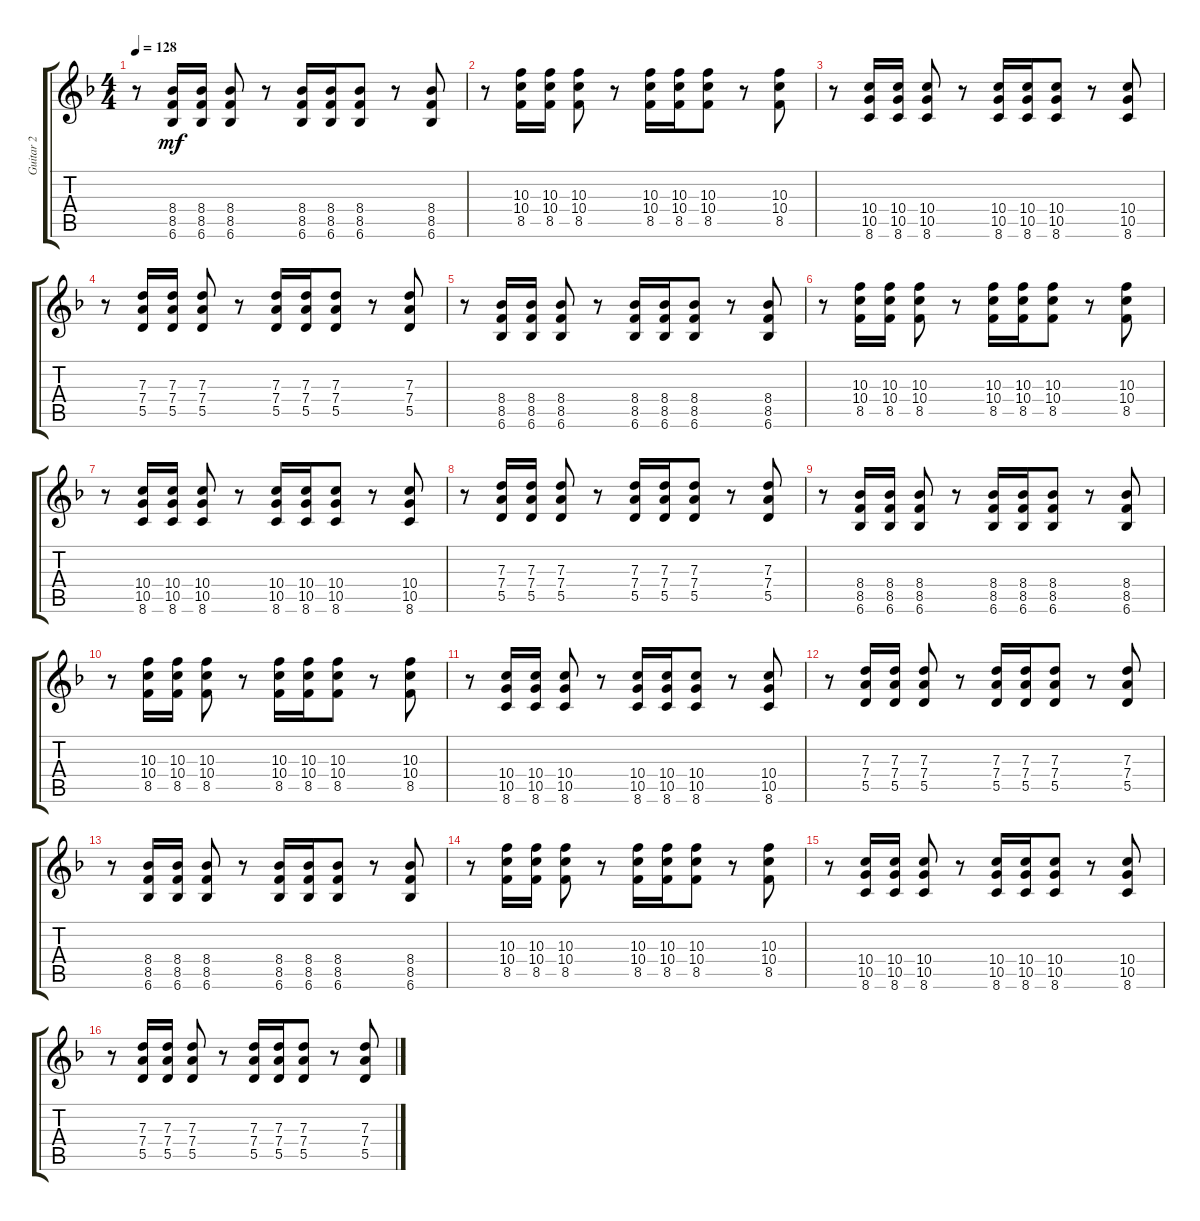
\track ("Guitar 2" "Guitar 2") {instrument electricguitarclean}
\staff {score tabs}
\tuning (E4 B3 G3 D3 A2 E2) {hide}
\ts (4 4)
\tempo 128
\clef g2
\ks f
r.8{dy mf} (8.4 8.5 6.6).16 (8.4 8.5 6.6).16 (8.4 8.5 6.6).8 r.8 (8.4 8.5 6.6).16 (8.4 8.5 6.6).16 (8.4 8.5 6.6).8 r.8 (8.4 8.5 6.6).8 |
r.8 (10.3 10.4 8.5).16 (10.3 10.4 8.5).16 (10.3 10.4 8.5).8 r.8 (10.3 10.4 8.5).16 (10.3 10.4 8.5).16 (10.3 10.4 8.5).8 r.8 (10.3 10.4 8.5).8 |
r.8 (10.4 10.5 8.6).16 (10.4 10.5 8.6).16 (10.4 10.5 8.6).8 r.8 (10.4 10.5 8.6).16 (10.4 10.5 8.6).16 (10.4 10.5 8.6).8 r.8 (10.4 10.5 8.6).8 |
r.8 (7.3 7.4 5.5).16 (7.3 7.4 5.5).16 (7.3 7.4 5.5).8 r.8 (7.3 7.4 5.5).16 (7.3 7.4 5.5).16 (7.3 7.4 5.5).8 r.8 (7.3 7.4 5.5).8 |
r.8 (8.4 8.5 6.6).16 (8.4 8.5 6.6).16 (8.4 8.5 6.6).8 r.8 (8.4 8.5 6.6).16 (8.4 8.5 6.6).16 (8.4 8.5 6.6).8 r.8 (8.4 8.5 6.6).8 |
r.8 (10.3 10.4 8.5).16 (10.3 10.4 8.5).16 (10.3 10.4 8.5).8 r.8 (10.3 10.4 8.5).16 (10.3 10.4 8.5).16 (10.3 10.4 8.5).8 r.8 (10.3 10.4 8.5).8 |
r.8 (10.4 10.5 8.6).16 (10.4 10.5 8.6).16 (10.4 10.5 8.6).8 r.8 (10.4 10.5 8.6).16 (10.4 10.5 8.6).16 (10.4 10.5 8.6).8 r.8 (10.4 10.5 8.6).8 |
r.8 (7.3 7.4 5.5).16 (7.3 7.4 5.5).16 (7.3 7.4 5.5).8 r.8 (7.3 7.4 5.5).16 (7.3 7.4 5.5).16 (7.3 7.4 5.5).8 r.8 (7.3 7.4 5.5).8 |
r.8 (8.4 8.5 6.6).16 (8.4 8.5 6.6).16 (8.4 8.5 6.6).8 r.8 (8.4 8.5 6.6).16 (8.4 8.5 6.6).16 (8.4 8.5 6.6).8 r.8 (8.4 8.5 6.6).8 |
r.8 (10.3 10.4 8.5).16 (10.3 10.4 8.5).16 (10.3 10.4 8.5).8 r.8 (10.3 10.4 8.5).16 (10.3 10.4 8.5).16 (10.3 10.4 8.5).8 r.8 (10.3 10.4 8.5).8 |
r.8 (10.4 10.5 8.6).16 (10.4 10.5 8.6).16 (10.4 10.5 8.6).8 r.8 (10.4 10.5 8.6).16 (10.4 10.5 8.6).16 (10.4 10.5 8.6).8 r.8 (10.4 10.5 8.6).8 |
r.8 (7.3 7.4 5.5).16 (7.3 7.4 5.5).16 (7.3 7.4 5.5).8 r.8 (7.3 7.4 5.5).16 (7.3 7.4 5.5).16 (7.3 7.4 5.5).8 r.8 (7.3 7.4 5.5).8 |
r.8 (8.4 8.5 6.6).16 (8.4 8.5 6.6).16 (8.4 8.5 6.6).8 r.8 (8.4 8.5 6.6).16 (8.4 8.5 6.6).16 (8.4 8.5 6.6).8 r.8 (8.4 8.5 6.6).8 |
r.8 (10.3 10.4 8.5).16 (10.3 10.4 8.5).16 (10.3 10.4 8.5).8 r.8 (10.3 10.4 8.5).16 (10.3 10.4 8.5).16 (10.3 10.4 8.5).8 r.8 (10.3 10.4 8.5).8 |
r.8 (10.4 10.5 8.6).16 (10.4 10.5 8.6).16 (10.4 10.5 8.6).8 r.8 (10.4 10.5 8.6).16 (10.4 10.5 8.6).16 (10.4 10.5 8.6).8 r.8 (10.4 10.5 8.6).8 |
r.8 (7.3 7.4 5.5).16 (7.3 7.4 5.5).16 (7.3 7.4 5.5).8 r.8 (7.3 7.4 5.5).16 (7.3 7.4 5.5).16 (7.3 7.4 5.5).8 r.8 (7.3 7.4 5.5).8
